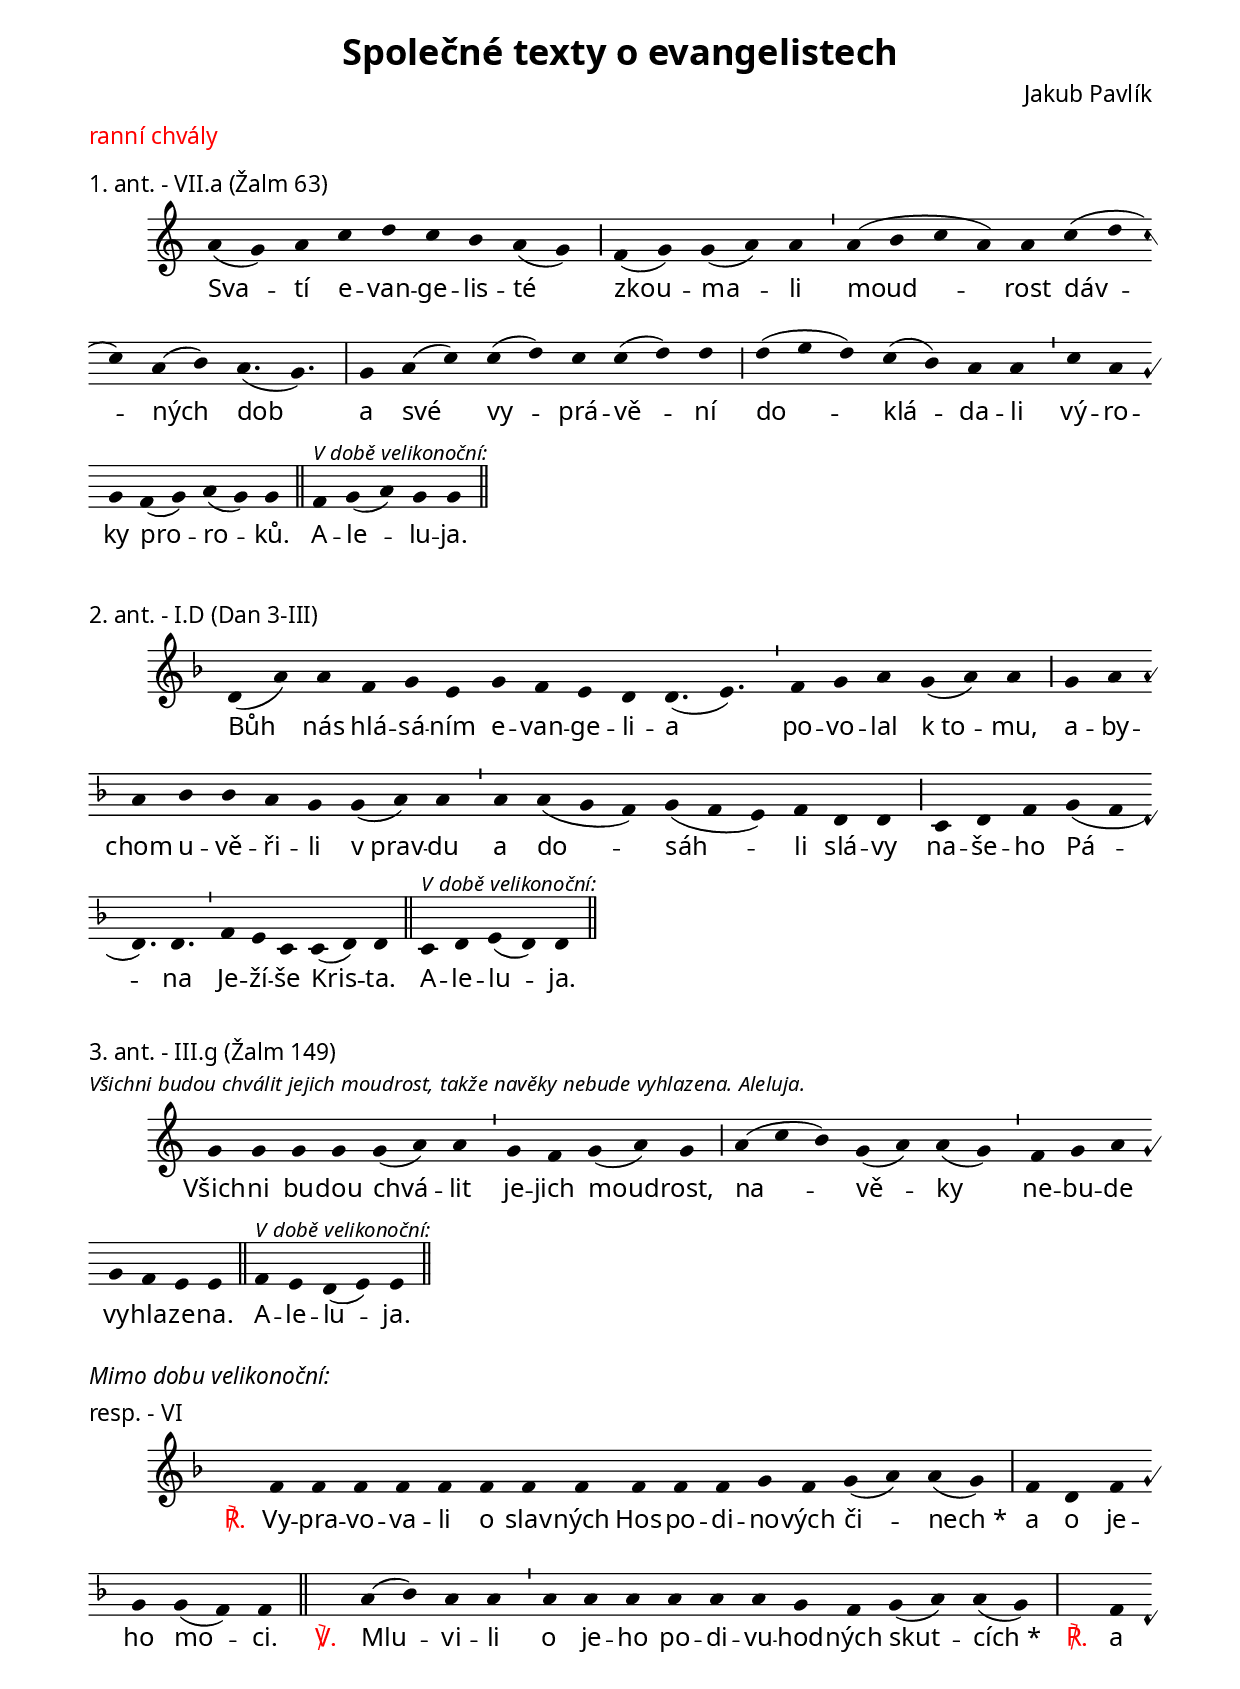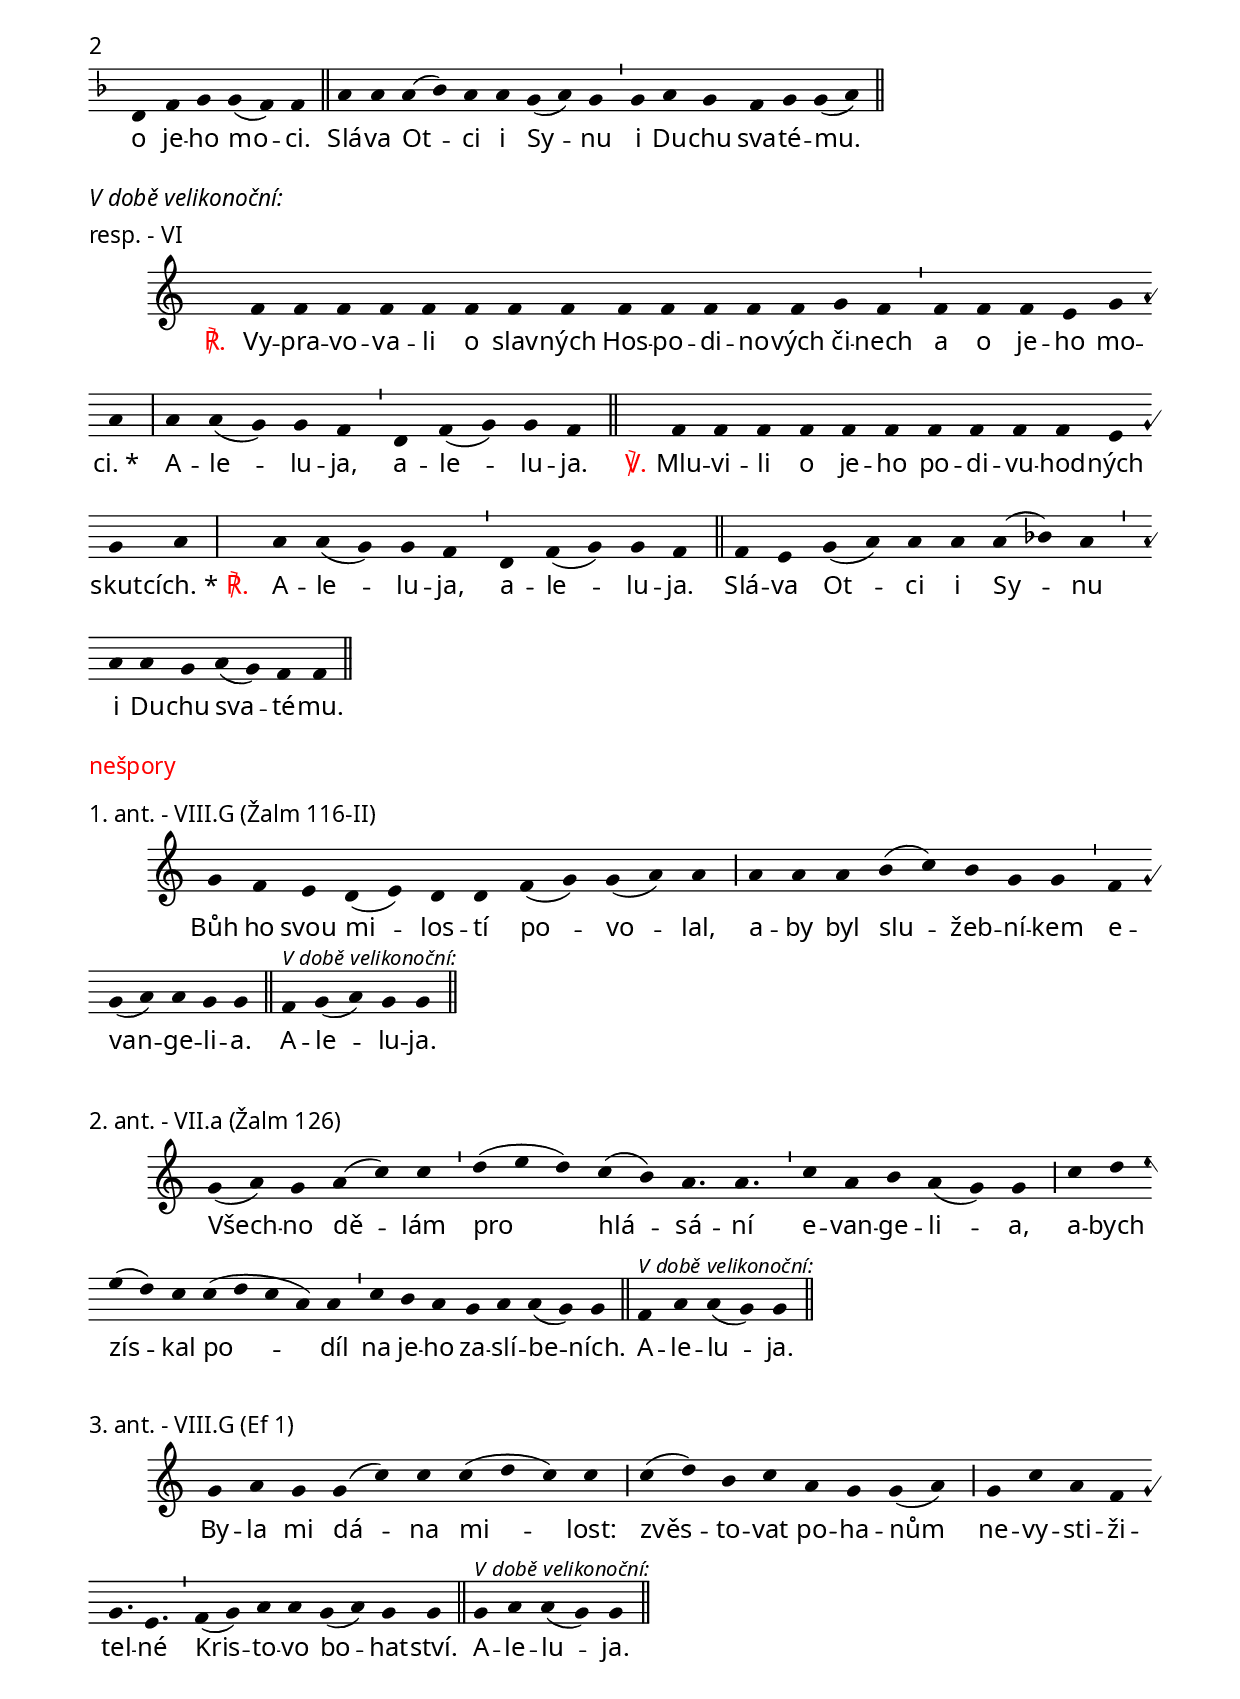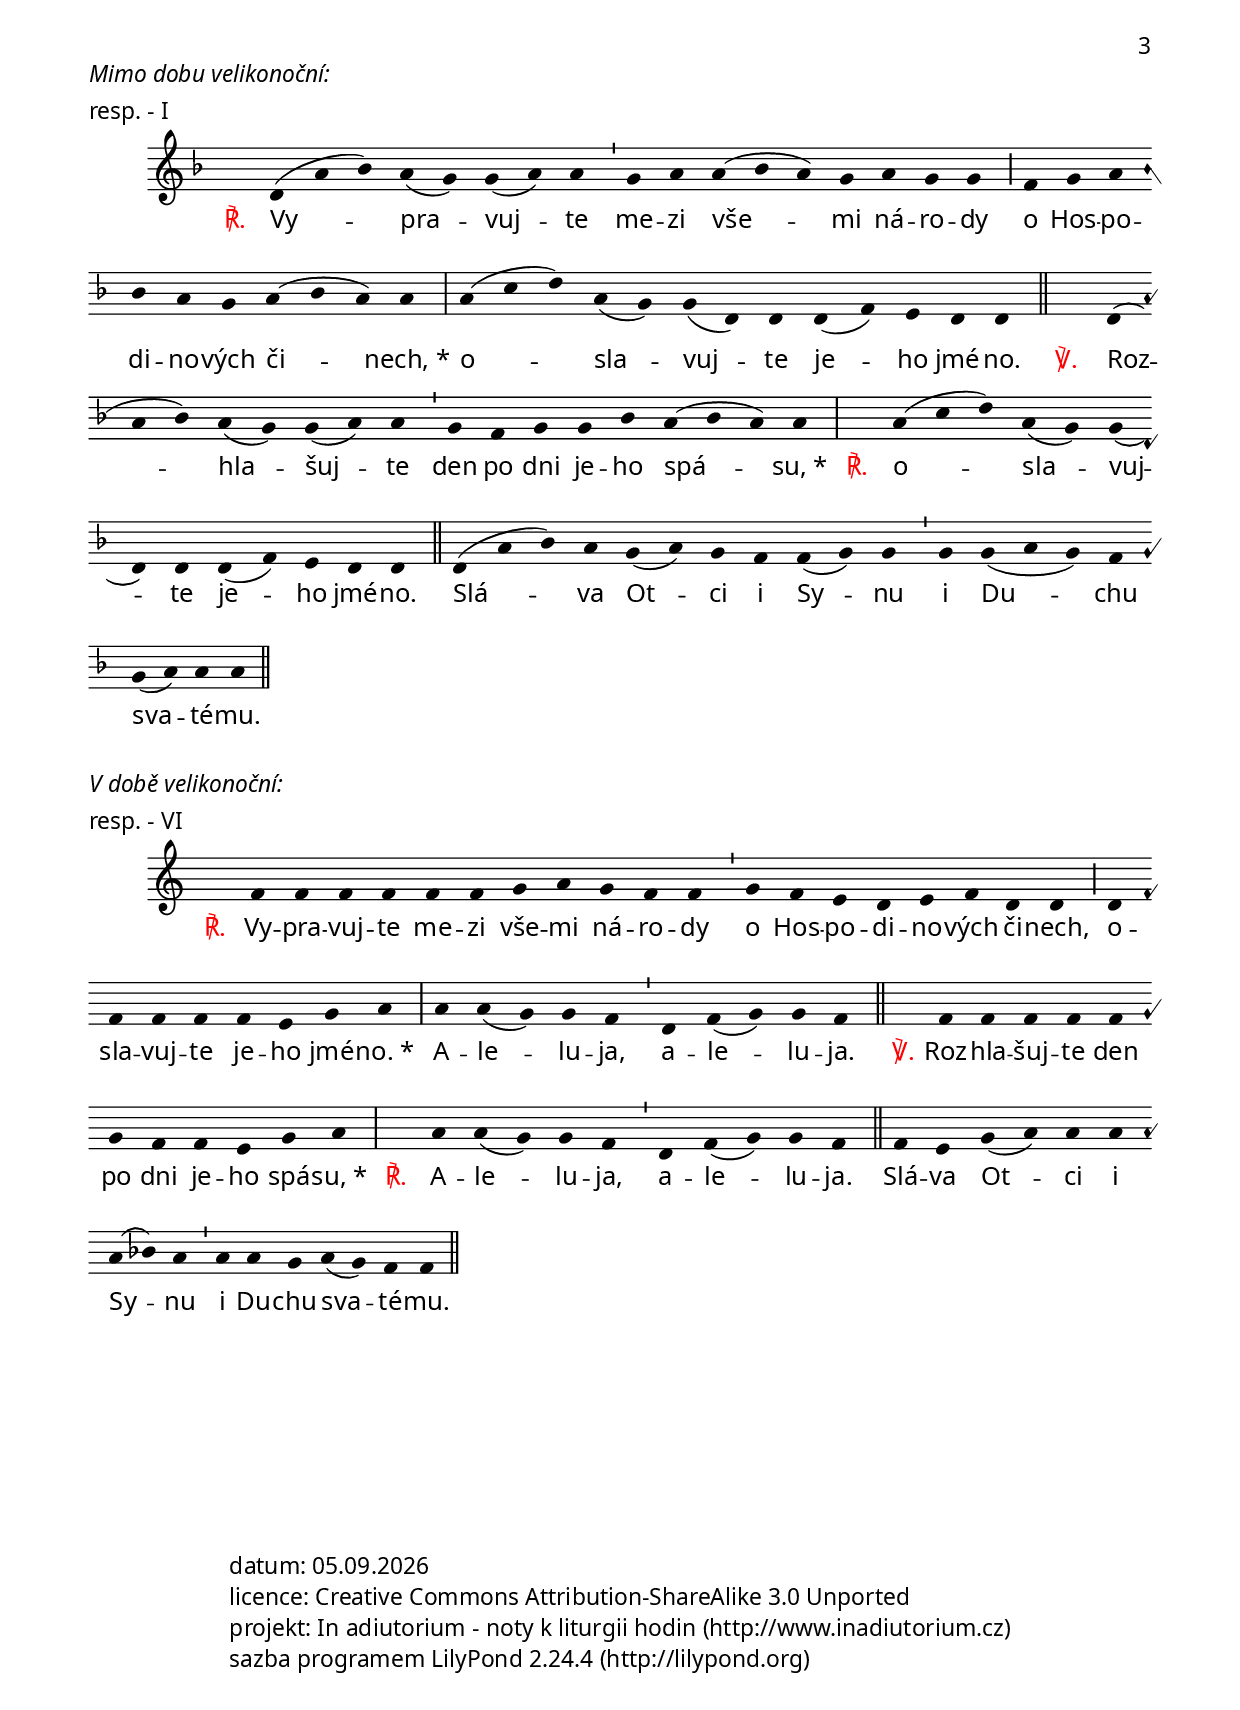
\version "2.15.37"

\header {
  title = "Společné texty o evangelistech"
  composer = "Jakub Pavlík"
}

\include "../spolecne.ly"
\include "../dilyresponsorii.ly"

\markup {\nadpisHodinka {"ranní chvály"}}

\score {
  \relative c'' {
    \choralniRezim
    a4( g) a c d c b a( g) \barMaior
    f4( g) g( a) a \barMin
    a( b c a) a c( d c) a( b) a4.( g) \barMax
    g4 a( c) c( d) c c( d) d \barMaior
    d( e d) c( b) a a \barMin
    c a g f( g) a( g) g \barFinalis

    f^\markup\rubrVelikAleluja g( a) g g \barFinalis
  }
  \addlyrics {
    Sva -- tí e -- van -- ge -- lis -- té
    zkou -- ma -- li
    moud -- rost dáv -- ných dob
    a své vy -- prá -- vě -- ní
    do -- klá -- da -- li
    vý -- ro -- ky pro -- ro -- ků.

    A -- le -- lu -- ja.
  }
  \header {
    quid = "1. ant."
    modus = "VII"
    differentia = "a"
    psalmus = "Žalm 63"
    id = "rch-a1"
    piece = \markup {\sestavTitulek}
  }
}

\score {
  \relative c' {
    \choralniRezim
    \key f \major
    d4( a') a f g e g f e d d4.( e) \barMin
    f4 g a g( a) a \barMaior
    g a a bes bes a g g( a) a \barMin
    a a( g f) g( f e) f d d \barMaior
    c d f g( f d4.) d \barMin f4 e c c( d) d \barFinalis

    c^\markup\rubrVelikAleluja d e( d) d \barFinalis
  }
  \addlyrics {
    Bůh nás hlá -- sá -- ním e -- van -- ge -- li -- a
    po -- vo -- lal k_to -- mu,
    a -- by -- chom u -- vě -- ři -- li v_prav -- du
    a do -- sáh -- li slá -- vy
    na -- še -- ho Pá -- na Je -- ží -- še Kris -- ta.

    A -- le -- lu -- ja.
  }
  \header {
    quid = "2. ant."
    modus = "I"
    differentia = "D"
    psalmus = "Dan 3-III"
    placet = "melisma na _Bůh_ není pěkné, bezprostředně následující terciový skok zpátky dolů také ne"
    id = "rch-a2"
    piece = \markup {\sestavTitulek}
  }
}

\score {
  \relative c'' {
    \choralniRezim
    g4 g g g g( a) a \barMin g f g( a) g \barMaior
    a( c b) g( a) a( g) \barMin f g a g f e e \barFinalis
    f^\markup\rubrVelikAleluja e d( e) e \barFinalis
  }
  \addlyrics {
    Všich -- ni bu -- dou chvá -- lit je -- jich moud -- rost,
    % tak -- že
    na -- vě -- ky ne -- bu -- de vy -- hla -- ze -- na.

    A -- le -- lu -- ja.
  }
  \header {
    textus_approbatus = "Všichni budou chválit jejich moudrost,
    takže navěky nebude vyhlazena. Aleluja."
    quid = "3. ant."
    modus = "III"
    differentia = "g"
    psalmus = "Žalm 149"
    id = "rch-a3"
    piece = \markup {\sestavTitulek}
  }
}

\markup\italic{Mimo dobu velikonoční:}

\score {
  \relative c' {
    \choralniRezim
    \key f \major

    % R
    \neviditelna f
    f4 f f f f f f f f f f g f g( a) a( g) \barMax
    f d f g g( f) f \barFinalis
    % V
    \neviditelna a
    a( bes) a a \barMin
    a a a a a a g f g( a) a( g) \barMax
    % R
    \neviditelna a
    f d f g g( f) f \barFinalis
    % Slava
    \respVIdoxologie \barFinalis
  }
  \addlyrics {
    \Response Vy -- pra -- vo -- va -- li o slav -- ných
    Hos -- po -- di -- no -- vých či -- nech_*
    a o je -- ho mo -- ci.
    \Verse Mlu -- vi -- li
    o je -- ho po -- di -- vu -- hod -- ných skut -- cích_*
    \Response a o je -- ho mo -- ci.
    \textRespDoxologie
  }
  \header {
    quid = "resp."
    modus = "VI"
    id = "rch-r"
    piece = \markup {\sestavTitulekResp}
  }
}

\markup\italic{V době velikonoční:}

\score {
  \relative c' {
    \choralniRezim

    % R
    \neviditelna f
    f4 f f f f f f f f f f f f g f \barMin
    f f f e g a \barMax
    \respVIalelujaResponsum \barFinalis
    % V
    \neviditelna f
    f4 f f f f f f f f f e g a \barMax
    % R
    \neviditelna a
    \respVIalelujaResponsum \barFinalis
    % Slava
    \respVIalelujaDoxologie \barFinalis
  }
  \addlyrics {
    \Response Vy -- pra -- vo -- va -- li o slav -- ných
    Hos -- po -- di -- no -- vých či -- nech
    a o je -- ho mo -- ci._* \textRespAleluja
    \Verse Mlu -- vi -- li o je -- ho po -- di -- vu -- hod -- ných
    skut -- cích._*
    \Response \textRespAleluja
    \textRespDoxologie
  }
  \header {
    quid = "resp."
    modus = "VI"
    id = "rch-r-pasch"
    piece = \markup {\sestavTitulekResp}
  }
}

\markup {\nadpisHodinka {"nešpory"}}

\score {
  \relative c'' {
    \choralniRezim
    g f e d( e) d d f( g) g( a) a \barMaior
    a a a b( c) b g g \barMin f g( a) a g g \barFinalis

    f^\markup\rubrVelikAleluja g( a) g g \barFinalis
  }
  \addlyrics {
    Bůh ho svou mi -- los -- tí po -- vo -- lal,
    a -- by byl slu -- žeb -- ní -- kem e -- van -- ge -- li -- a.

    A -- le -- lu -- ja.
  }
  \header {
    quid = "1. ant."
    modus = "VIII"
    differentia = "G"
    psalmus = "Žalm 116-II"
    fial = "commune/commune_pastyr.ly#2ne-a1"
    id = "ne-a1"
    piece = \markup {\sestavTitulek}
  }
}

\score {
  \relative c'' {
    \choralniRezim
    g4( a) g a( c) c \barMin d( e d) c( b) a4. a \barMin c4 a b a( g) g \barMaior
    c d e( d) c c( d c a) a \barMin c b a g a a( g) g \barFinalis

    f^\markup\rubrVelikAleluja a a( g) g \barFinalis
  }
  \addlyrics {
    Všech -- no dě -- lám pro hlá -- sá -- ní e -- van -- ge -- li -- a,
    a -- bych zís -- kal po -- díl na je -- ho za -- slí -- be -- ních.

    A -- le -- lu -- ja.
  }
  \header {
    quid = "2. ant."
    modus = "VII"
    differentia = "a"
    psalmus = "Žalm 126"
    id = "ne-a2"
    piece = \markup {\sestavTitulek}
  }
}

\score {
  \relative c'' {
    \choralniRezim
    g4 a g g( c) c c( d c) c \barMaior
    c4( d) b c a g g( a) \barMaior
    g c a f g4. e \barMin f4( g) a a g( a) g g \barFinalis

    g^\markup\rubrVelikAleluja a a( g) g \barFinalis
  }
  \addlyrics {
    By -- la mi dá -- na mi -- lost:
    zvěs -- to -- vat po -- ha -- nům
    ne -- vy -- sti -- ži -- tel -- né Kris -- to -- vo bo -- hat -- ství.

    A -- le -- lu -- ja.
  }
  \header {
    quid = "3. ant."
    modus = "VIII"
    differentia = "G"
    psalmus = "Ef 1"
    id = "ne-a3"
    piece = \markup {\sestavTitulek}
  }
}

\markup\italic{Mimo dobu velikonoční:}

\score {
  \relative c' {
    \choralniRezim
    \key f \major
    % R
    \neviditelna d
    d4( a' bes) a( g) g( a) a \barMin
    g a a( bes a) g a g g \barMaior
    f g a bes a g a( bes a) a \barMax
    a( c d) a( g) g( d) d d( f) e d d \barFinalis
    % V
    \neviditelna a
    d( a' bes) a( g) g( a) a \barMin g f g g bes a( bes a) a \barMax
    % R
    \neviditelna a
    a( c d) a( g) g( d) d d( f) e d d \barFinalis
    % Slava
    d4( a' bes) a g( a) g f f( g) g \barMin g g( a g) f g( a) a a \barFinalis
  }
  \addlyrics {
    \Response Vy -- pra -- vuj -- te
    me -- zi vše -- mi ná -- ro -- dy
    o Hos -- po -- di -- no -- vých či -- nech,_*
    o -- sla -- vuj -- te je -- ho jmé -- no.
    \Verse Roz -- hla -- šuj -- te den po dni je -- ho spá -- su,_*
    \Response o -- sla -- vuj -- te je -- ho jmé -- no.
    \textRespDoxologie
  }
  \header {
    quid = "resp."
    modus = "I"
    fial = "commune/commune_apostol.ly#2ne-resp"
    id = "ne-r"
    piece = \markup {\sestavTitulekResp}
  }
}

\markup\italic{V době velikonoční:}

\score {
  \relative c' {
    \choralniRezim

    % R
    \neviditelna f
    f f f f f f g a g f f \barMin
    g f e d e f d d \barMaior
    d f f f f e g a \barMax
    \respVIalelujaResponsum \barFinalis
    % V
    \neviditelna f
    f f f f f g f f e g a \barMax
    % R
    \neviditelna a
    \respVIalelujaResponsum \barFinalis
    % Slava
    \respVIalelujaDoxologie \barFinalis
  }
  \addlyrics {
    \Response Vy -- pra -- vuj -- te me -- zi vše -- mi ná -- ro -- dy
    o Hos -- po -- di -- no -- vých či -- nech,
    o -- sla -- vuj -- te je -- ho jmé -- no._* \textRespAleluja
    \Verse Roz -- hla -- šuj -- te den po dni je -- ho spá -- su,_*
    \Response \textRespAleluja
    \textRespDoxologie
  }
  \header {
    quid = "resp."
    modus = "VI"
    fial = "commune/commune_apostol.ly#2ne-resp-velik"
    id = "ne-r-pasch"
    piece = \markup {\sestavTitulekResp}
  }
}